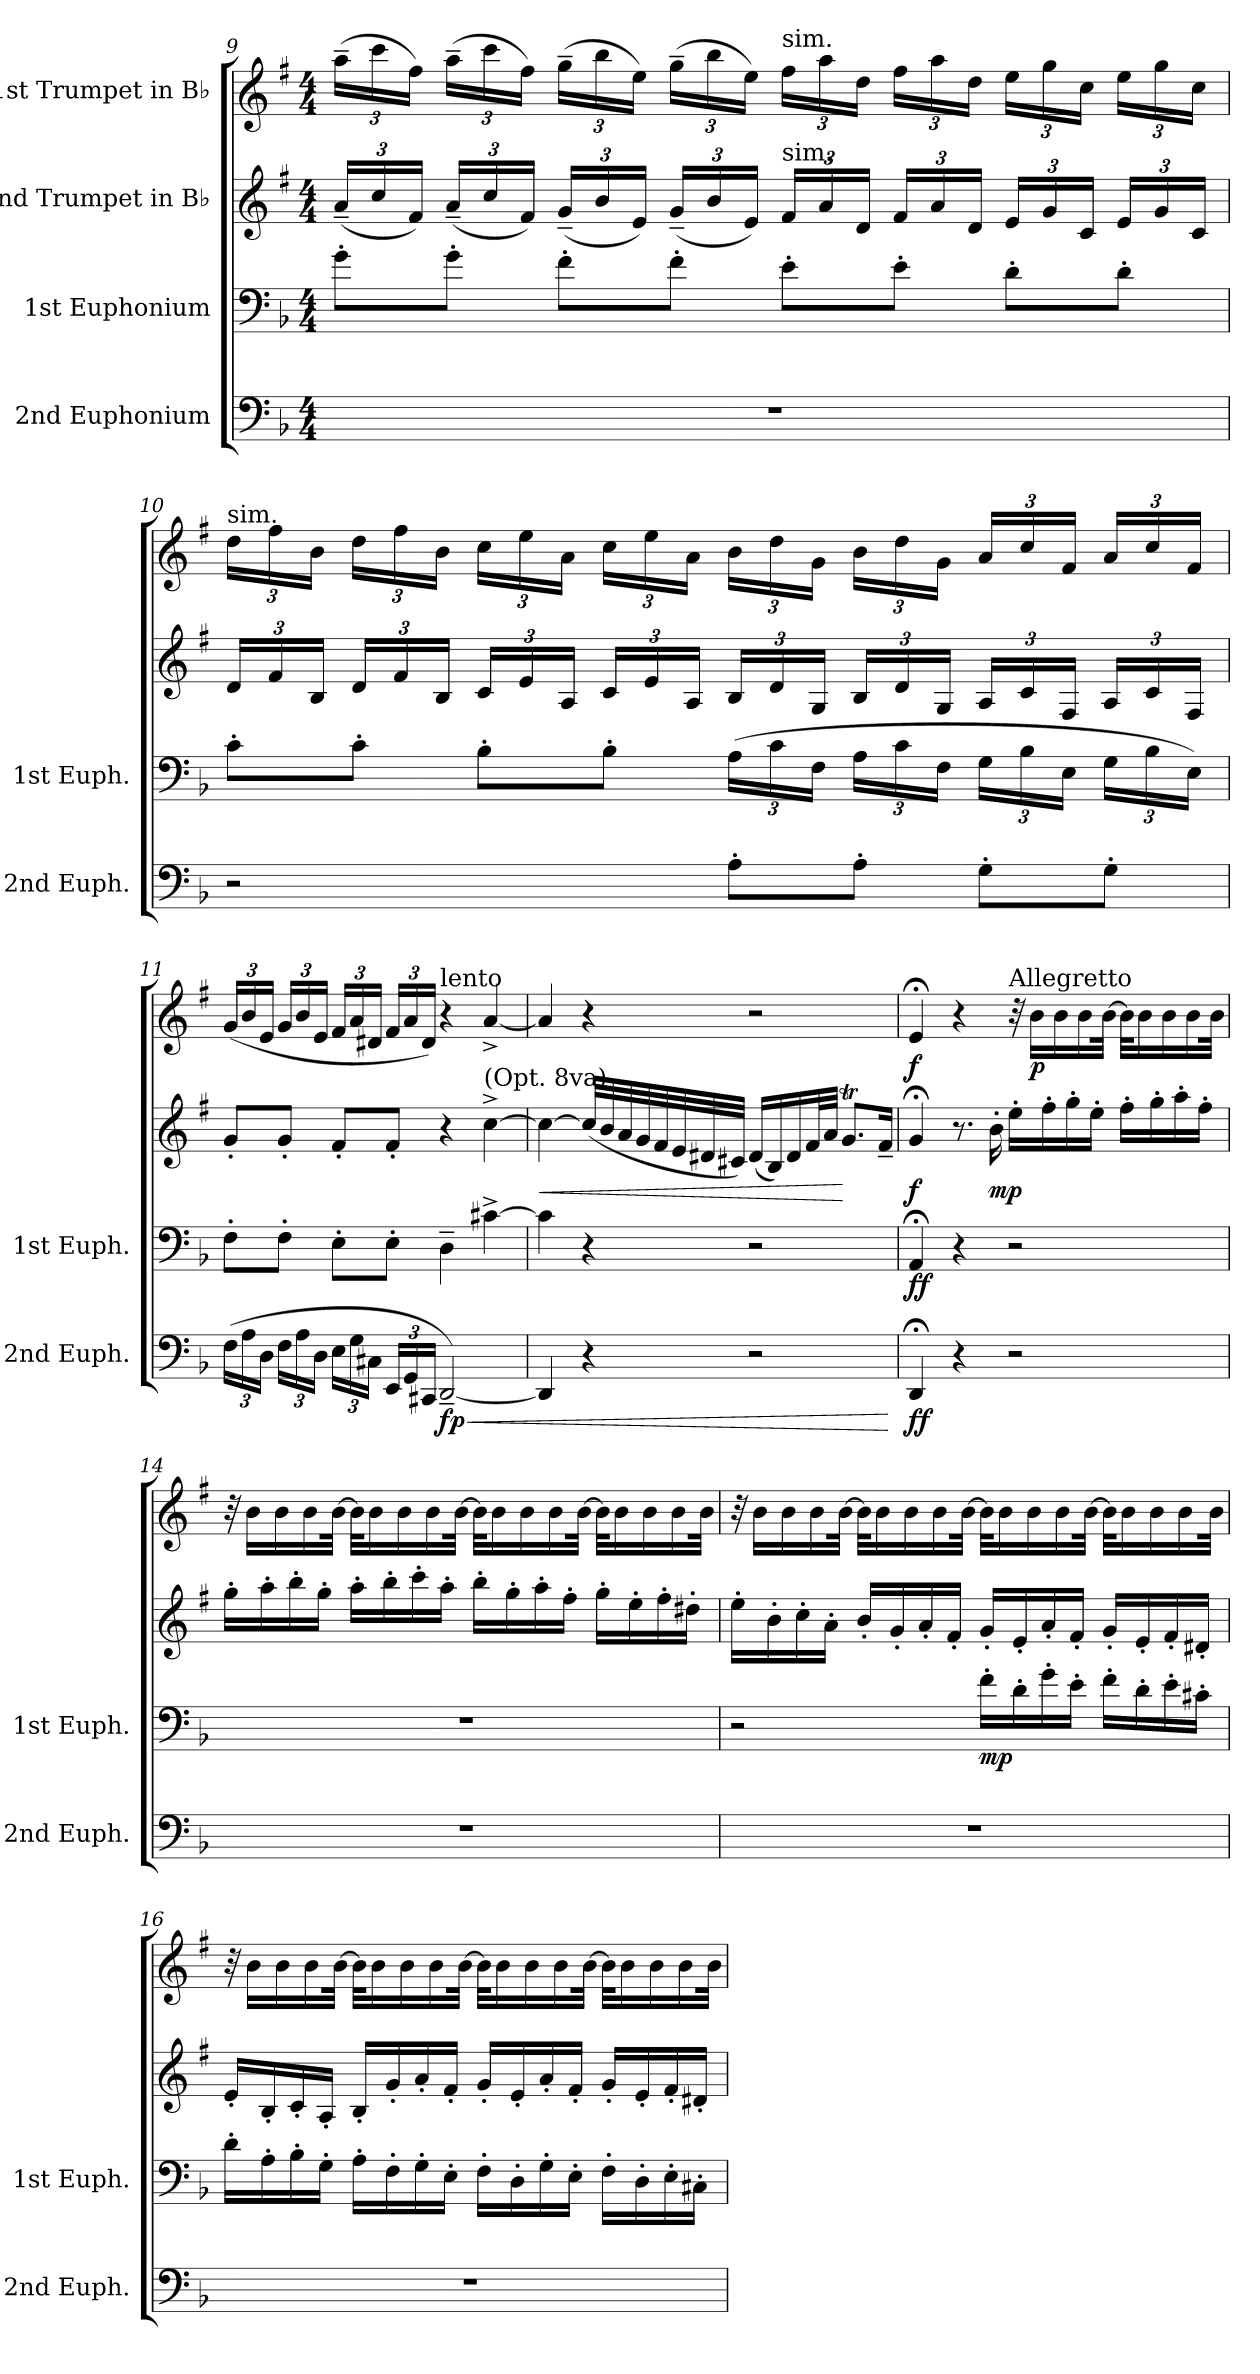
**kern	**dynam	**kern	**dynam	**kern	**dynam	**kern	**dynam
*part4	*part4	*part3	*part3	*part2	*part2	*part1	*part1
*staff4	*staff4	*staff3	*staff3	*staff2	*staff2	*staff1	*staff1
*I"2nd Euphonium	*	*I"1st Euphonium	*	*I"2nd Trumpet in B♭	*	*I"1st Trumpet in B♭	*
*I'2nd Euph.	*	*I'1st Euph.	*	*	*	*	*
*clefF4	*	*clefF4	*	*clefG2	*	*clefG2	*
*	*	*	*	*ITrd1c2	*	*ITrd1c2	*
*k[b-]	*	*k[b-]	*	*k[b-]	*	*k[b-]	*
*M4/4	*	*M4/4	*	*M4/4	*	*M4/4	*
*MM48	*	*MM48	*	*MM48	*	*MM48	*
*	*	*	*	*Xbrackettup	*	*Xbrackettup	*
=9	=9	=9	=9	=9	=9	=9	=9
1r	.	8g'\L	.	(24g~/LL	.	(24gg~\LL	.
.	.	.	.	24b-/	.	24bb-\	.
.	.	.	.	24e/JJ)	.	24ee\JJ)	.
.	.	8g'\J	.	(24g~/LL	.	(24gg~\LL	.
.	.	.	.	24b-/	.	24bb-\	.
.	.	.	.	24e/JJ)	.	24ee\JJ)	.
.	.	8f'\L	.	(24f~/LL	.	(24ff~\LL	.
.	.	.	.	24a/	.	24aa\	.
.	.	.	.	24d/JJ)	.	24dd\JJ)	.
.	.	8f'\J	.	(24f~/LL	.	(24ff~\LL	.
.	.	.	.	24a/	.	24aa\	.
.	.	.	.	24d/JJ)	.	24dd\JJ)	.
*	*	*	*	*	*	*MM53	*
!	!	!	!	!	!	!LO:TX:a:t=sim.	!
!	!	!	!	!LO:TX:a:t=sim.	!	!	!
.	.	8e'\L	.	24e/LL	.	24ee\LL	.
.	.	.	.	24g/	.	24gg\	.
.	.	.	.	24c/JJ	.	24cc\JJ	.
.	.	8e'\J	.	24e/LL	.	24ee\LL	.
.	.	.	.	24g/	.	24gg\	.
.	.	.	.	24c/JJ	.	24cc\JJ	.
*	*	*	*	*	*	*MM58	*
.	.	8d'\L	.	24d/LL	.	24dd\LL	.
.	.	.	.	24f/	.	24ff\	.
.	.	.	.	24B-/JJ	.	24b-\JJ	.
.	.	8d'\J	.	24d/LL	.	24dd\LL	.
.	.	.	.	24f/	.	24ff\	.
.	.	.	.	24B-/JJ	.	24b-\JJ	.
!!LO:LB:g=z
=10	=10	=10	=10	=10	=10	=10	=10
*	*	*	*	*	*	*MM65	*
!	!	!	!	!	!	!LO:TX:a:t=sim.	!
2r	.	8c'\L	.	24c/LL	.	24cc\LL	.
.	.	.	.	24e/	.	24ee\	.
.	.	.	.	24A/JJ	.	24a\JJ	.
.	.	8c'\J	.	24c/LL	.	24cc\LL	.
.	.	.	.	24e/	.	24ee\	.
.	.	.	.	24A/JJ	.	24a\JJ	.
*	*	*	*	*	*	*MM73	*
.	.	8B-'\L	.	24B-/LL	.	24b-\LL	.
.	.	.	.	24d/	.	24dd\	.
.	.	.	.	24G/JJ	.	24g\JJ	.
.	.	8B-'\J	.	24B-/LL	.	24b-\LL	.
.	.	.	.	24d/	.	24dd\	.
.	.	.	.	24G/JJ	.	24g\JJ	.
*	*	*Xbrackettup	*	*	*	*	*
8A'\L	.	(24A\LL	.	24A/LL	.	24a\LL	.
.	.	24c\	.	24c/	.	24cc\	.
.	.	24F\JJ	.	24F/JJ	.	24f\JJ	.
8A'\J	.	24A\LL	.	24A/LL	.	24a\LL	.
.	.	24c\	.	24c/	.	24cc\	.
.	.	24F\JJ	.	24F/JJ	.	24f\JJ	.
8G'\L	.	24G\LL	.	24G/LL	.	24g/LL	.
.	.	24B-\	.	24B-/	.	24b-/	.
.	.	24E\JJ	.	24E/JJ	.	24e/JJ	.
8G'\J	.	24G\LL	.	24G/LL	.	24g/LL	.
.	.	24B-\	.	24B-/	.	24b-/	.
.	.	24E\JJ)	.	24E/JJ	.	24e/JJ	.
!!LO:PB:g=z
=11	=11	=11	=11	=11	=11	=11	=11
*Xbrackettup	*	*	*	*	*	*	*
(24F\LL	.	8F'\L	.	8f'/L	.	(24f/LL	.
24A\	.	.	.	.	.	24a/	.
24D\JJ	.	.	.	.	.	24d/JJ	.
24F\LL	.	8F'\J	.	8f'/J	.	24f/LL	.
24A\	.	.	.	.	.	24a/	.
24D\JJ	.	.	.	.	.	24d/JJ	.
24E\LL	.	8E'\L	.	8e'/L	.	24e/LL	.
24G\	.	.	.	.	.	24g/	.
24C#X\JJ	.	.	.	.	.	24c#X/JJ	.
24EE/LL	.	8E'\J	.	8e'/J	.	24e/LL	.
24GG/	.	.	.	.	.	24g/	.
24CC#X/JJ	.	.	.	.	.	24c#/JJ)	.
*	*	*	*	*	*	*MM55	*
!	!	!	!	!	!	!LO:TX:a:t=lento	!
!	!LO:HP:b	!	!	!	!	!	!
!	!LO:DY:n=1:b	!	!	!	!	!	!
[2DD~/)	< fp	4D~\	.	4r	.	4r	.
!	!	!	!	!LO:TX:a:t=(Opt. 8va)	!	!	!
.	.	[4c#X^\	.	[4b-^\	.	[4g^/	.
=12	=12	=12	=12	=12	=12	=12	=12
!	!	!	!	!	!LO:HP:b	!	!
4DD/]	.	4c#\]	.	4b-\_	<	4g/]	.
4r	.	4r	.	(32b-/LLL]	.	4r	.
.	.	.	.	32a/	.	.	.
.	.	.	.	32g/	.	.	.
.	.	.	.	32f/	.	.	.
.	.	.	.	32e/	.	.	.
.	.	.	.	32d/	.	.	.
.	.	.	.	32c#X/	.	.	.
.	.	.	.	32Bn/JJJ)	.	.	.
2r	.	2r	.	(16c#/LL	.	2r	.
.	.	.	.	16A/)	.	.	.
.	.	.	.	16c#/	.	.	.
.	.	.	.	32e/L	.	.	.
.	.	.	.	32g/JJJ	.	.	.
.	.	.	.	8.fT/L	[	.	.
.	.	.	.	16e~/Jk	.	.	.
.	[	.	.	.	.	.	.
!!LO:LB:g=z
=13	=13	=13	=13	=13	=13	=13	=13
*	*	*	*	*	*	*MM40	*
!	!LO:DY:b	!	!LO:DY:b	!	!LO:DY:b	!	!LO:DY:b
4DD;</	ff	4AA;</	ff	4f;</	f	4d;</	f
4r	.	4r	.	8.r	.	4r	.
!	!	!	!	!	!LO:DY:b	!	!
.	.	.	.	16a'\	mp	.	.
!	!	!	!	!	!	!LO:TX:a:t=Allegretto	!
2r	.	2r	.	16dd'\LL	.	32r	.
*	*	*	*	*	*	*MM65	*
!	!	!	!	!	!	!	!LO:DY:b
.	.	.	.	.	.	16a\LL	p
.	.	.	.	16ee'\	.	.	.
.	.	.	.	.	.	16a\	.
.	.	.	.	16ff'\	.	.	.
.	.	.	.	.	.	16a\	.
.	.	.	.	16dd'\JJ	.	.	.
.	.	.	.	.	.	[32a\JJk	.
.	.	.	.	16ee'\LL	.	32a\KLL]	.
.	.	.	.	.	.	16a\	.
.	.	.	.	16ff'\	.	.	.
.	.	.	.	.	.	16a\	.
.	.	.	.	16gg'\	.	.	.
.	.	.	.	.	.	16a\	.
.	.	.	.	16ee'\JJ	.	.	.
.	.	.	.	.	.	32a\JJk	.
=14	=14	=14	=14	=14	=14	=14	=14
1r	.	1r	.	16ff'\LL	.	32r	.
.	.	.	.	.	.	16a\LL	.
.	.	.	.	16gg'\	.	.	.
.	.	.	.	.	.	16a\	.
.	.	.	.	16aa'\	.	.	.
.	.	.	.	.	.	16a\	.
.	.	.	.	16ff'\JJ	.	.	.
.	.	.	.	.	.	[32a\JJk	.
.	.	.	.	16gg'\LL	.	32a\KLL]	.
.	.	.	.	.	.	16a\	.
.	.	.	.	16aa'\	.	.	.
.	.	.	.	.	.	16a\	.
.	.	.	.	16bb-'\	.	.	.
.	.	.	.	.	.	16a\	.
.	.	.	.	16gg'\JJ	.	.	.
.	.	.	.	.	.	[32a\JJk	.
.	.	.	.	16aa'\LL	.	32a\KLL]	.
.	.	.	.	.	.	16a\	.
.	.	.	.	16ff'\	.	.	.
.	.	.	.	.	.	16a\	.
.	.	.	.	16gg'\	.	.	.
.	.	.	.	.	.	16a\	.
.	.	.	.	16ee'\JJ	.	.	.
.	.	.	.	.	.	[32a\JJk	.
.	.	.	.	16ff'\LL	.	32a\KLL]	.
.	.	.	.	.	.	16a\	.
.	.	.	.	16dd'\	.	.	.
.	.	.	.	.	.	16a\	.
.	.	.	.	16ee'\	.	.	.
.	.	.	.	.	.	16a\	.
.	.	.	.	16cc#X'\JJ	.	.	.
.	.	.	.	.	.	32a\JJk	.
!!LO:LB:g=z
=15	=15	=15	=15	=15	=15	=15	=15
1r	.	2r	.	16dd'\LL	.	32r	.
.	.	.	.	.	.	16a\LL	.
.	.	.	.	16a'\	.	.	.
.	.	.	.	.	.	16a\	.
.	.	.	.	16b-'\	.	.	.
.	.	.	.	.	.	16a\	.
.	.	.	.	16g'\JJ	.	.	.
.	.	.	.	.	.	[32a\JJk	.
.	.	.	.	16a'/LL	.	32a\KLL]	.
.	.	.	.	.	.	16a\	.
.	.	.	.	16f'/	.	.	.
.	.	.	.	.	.	16a\	.
.	.	.	.	16g'/	.	.	.
.	.	.	.	.	.	16a\	.
.	.	.	.	16e'/JJ	.	.	.
.	.	.	.	.	.	[32a\JJk	.
!	!	!	!LO:DY:b	!	!	!	!
.	.	16f'\LL	mp	16f'/LL	.	32a\KLL]	.
.	.	.	.	.	.	16a\	.
.	.	16d'\	.	16d'/	.	.	.
.	.	.	.	.	.	16a\	.
.	.	16g'\	.	16g'/	.	.	.
.	.	.	.	.	.	16a\	.
.	.	16e'\JJ	.	16e'/JJ	.	.	.
.	.	.	.	.	.	[32a\JJk	.
.	.	16f'\LL	.	16f'/LL	.	32a\KLL]	.
.	.	.	.	.	.	16a\	.
.	.	16d'\	.	16d'/	.	.	.
.	.	.	.	.	.	16a\	.
.	.	16e'\	.	16e'/	.	.	.
.	.	.	.	.	.	16a\	.
.	.	16c#X'\JJ	.	16c#X'/JJ	.	.	.
.	.	.	.	.	.	32a\JJk	.
=16	=16	=16	=16	=16	=16	=16	=16
1r	.	16d'\LL	.	16d'/LL	.	32r	.
.	.	.	.	.	.	16a\LL	.
.	.	16A'\	.	16A'/	.	.	.
.	.	.	.	.	.	16a\	.
.	.	16B-'\	.	16B-'/	.	.	.
.	.	.	.	.	.	16a\	.
.	.	16G'\JJ	.	16G'/JJ	.	.	.
.	.	.	.	.	.	[32a\JJk	.
.	.	16A'\LL	.	16A'/LL	.	32a\KLL]	.
.	.	.	.	.	.	16a\	.
.	.	16F'\	.	16f'/	.	.	.
.	.	.	.	.	.	16a\	.
.	.	16G'\	.	16g'/	.	.	.
.	.	.	.	.	.	16a\	.
.	.	16E'\JJ	.	16e'/JJ	.	.	.
.	.	.	.	.	.	[32a\JJk	.
.	.	16F'\LL	.	16f'/LL	.	32a\KLL]	.
.	.	.	.	.	.	16a\	.
.	.	16D'\	.	16d'/	.	.	.
.	.	.	.	.	.	16a\	.
.	.	16G'\	.	16g'/	.	.	.
.	.	.	.	.	.	16a\	.
.	.	16E'\JJ	.	16e'/JJ	.	.	.
.	.	.	.	.	.	[32a\JJk	.
.	.	16F'\LL	.	16f'/LL	.	32a\KLL]	.
.	.	.	.	.	.	16a\	.
.	.	16D'\	.	16d'/	.	.	.
.	.	.	.	.	.	16a\	.
.	.	16E'\	.	16e'/	.	.	.
.	.	.	.	.	.	16a\	.
.	.	16C#X'\JJ	.	16c#X'/JJ	.	.	.
.	.	.	.	.	.	32a\JJk	.
=	=	=	=	=	=	=	=
*-	*-	*-	*-	*-	*-	*-	*-
